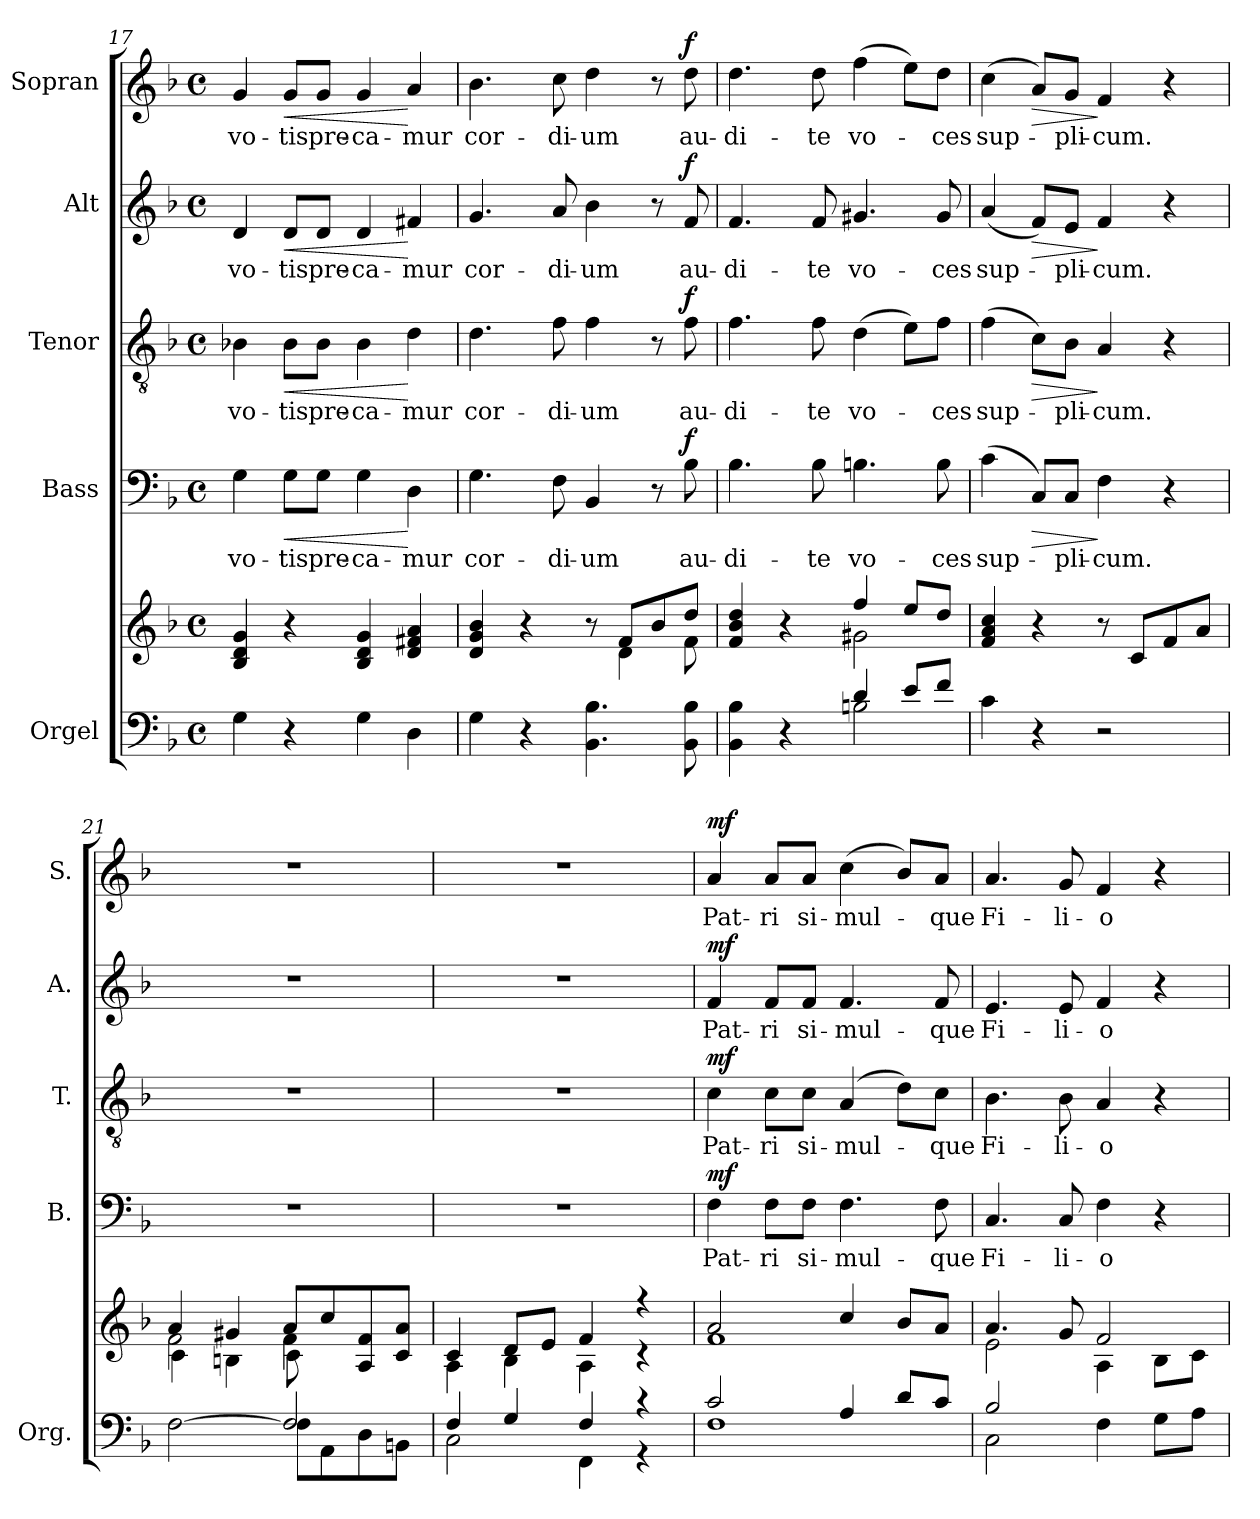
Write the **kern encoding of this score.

**kern	**kern	**kern	**text	**dynam	**kern	**text	**dynam	**kern	**text	**dynam	**kern	**text	**dynam
*part5	*part5	*part4	*part4	*part4	*part3	*part3	*part3	*part2	*part2	*part2	*part1	*part1	*part1
*staff6	*staff5	*staff4	*staff4	*staff4	*staff3	*staff3	*staff3	*staff2	*staff2	*staff2	*staff1	*staff1	*staff1
*I"Orgel	*	*I"Bass	*	*	*I"Tenor	*	*	*I"Alt	*	*	*I"Sopran	*	*
*I'Org.	*	*I'B.	*	*	*I'T.	*	*	*I'A.	*	*	*I'S.	*	*
!!LO:PB:g=z
*clefF4	*clefG2	*clefF4	*	*	*clefGv2	*	*	*clefG2	*	*	*clefG2	*	*
*k[b-]	*k[b-]	*k[b-]	*	*	*k[b-]	*	*	*k[b-]	*	*	*k[b-]	*	*
*F:	*F:	*F:	*	*	*F:	*	*	*F:	*	*	*F:	*	*
*M4/4	*M4/4	*M4/4	*	*	*M4/4	*	*	*M4/4	*	*	*M4/4	*	*
*met(c)	*met(c)	*met(c)	*	*	*met(c)	*	*	*met(c)	*	*	*met(c)	*	*
=17	=17	=17	=17	=17	=17	=17	=17	=17	=17	=17	=17	=17	=17
!	!	!	!LO:LY:b	!	!	!LO:LY:b	!	!	!LO:LY:b	!	!	!LO:LY:b	!
4G\	4B-/ 4d/ 4g/	4G\	vo-	.	4B-X\	vo-	.	4d/	vo-	.	4g/	vo-	.
!	!	!	!LO:LY:b	!LO:HP:b	!	!LO:LY:b	!LO:HP:b	!	!LO:LY:b	!LO:HP:b	!	!LO:LY:b	!LO:HP:b
4r	4r	8G\L	-tis	<	8B-\L	-tis	<	8d/L	-tis	<	8g/L	-tis	<
!	!	!	!LO:LY:b	!	!	!LO:LY:b	!	!	!LO:LY:b	!	!	!LO:LY:b	!
.	.	8G\J	pre-	.	8B-\J	pre-	.	8d/J	pre-	.	8g/J	pre-	.
!	!	!	!LO:LY:b	!	!	!LO:LY:b	!	!	!LO:LY:b	!	!	!LO:LY:b	!
4G\	4B-/ 4d/ 4g/	4G\	-ca-	.	4B-\	-ca-	.	4d/	-ca-	.	4g/	-ca-	.
!	!	!	!LO:LY:b	!	!	!LO:LY:b	!	!	!LO:LY:b	!	!	!LO:LY:b	!
4D\	4d/ 4f#X/ 4a/	4D\	-mur	[	4d\	-mur	[	4f#X/	-mur	[	4a/	-mur	[
=18	=18	=18	=18	=18	=18	=18	=18	=18	=18	=18	=18	=18	=18
*	*^	*	*	*	*	*	*	*	*	*	*	*	*
!	!	!	!	!LO:LY:b	!	!	!LO:LY:b	!	!	!LO:LY:b	!	!	!LO:LY:b	!
4G\	4d/ 4g/ 4b-/	2ryy	4.G\	cor-	.	4.d\	cor-	.	4.g/	cor-	.	4.b-\	cor-	.
4r	4r	.	.	.	.	.	.	.	.	.	.	.	.	.
!	!	!	!	!LO:LY:b	!	!	!LO:LY:b	!	!	!LO:LY:b	!	!	!LO:LY:b	!
.	.	.	8F\	-di-	.	8f\	-di-	.	8a/	-di-	.	8cc\	-di-	.
!	!	!	!	!LO:LY:b	!	!	!LO:LY:b	!	!	!LO:LY:b	!	!	!LO:LY:b	!
4.BB-\ 4.B-\	8r	8ryy	4BB-/	-um	.	4f\	-um	.	4b-\	-um	.	4dd\	-um	.
.	8f/L	4d\	.	.	.	.	.	.	.	.	.	.	.	.
.	8b-/	.	8r	.	.	8r	.	.	8r	.	.	8r	.	.
!	!	!	!	!LO:LY:b	!LO:DY:a	!	!LO:LY:b	!LO:DY:a	!	!LO:LY:b	!LO:DY:a	!	!LO:LY:b	!LO:DY:a
8BB-\ 8B-\	8dd/J	8f\	8B-\	au-	f	8f\	au-	f	8f/	au-	f	8dd\	au-	f
=19	=19	=19	=19	=19	=19	=19	=19	=19	=19	=19	=19	=19	=19	=19
*^	*	*	*	*	*	*	*	*	*	*	*	*	*	*
!	!	!	!	!	!LO:LY:b	!	!	!LO:LY:b	!	!	!LO:LY:b	!	!	!LO:LY:b	!
2ryy	4BB-\ 4B-\	4f/ 4b-/ 4dd/	2ryy	4.B-\	-di-	.	4.f\	-di-	.	4.f/	-di-	.	4.dd\	-di-	.
.	4r	4r	.	.	.	.	.	.	.	.	.	.	.	.	.
!	!	!	!	!	!LO:LY:b	!	!	!LO:LY:b	!	!	!LO:LY:b	!	!	!LO:LY:b	!
.	.	.	.	8B-\	-te	.	8f\	-te	.	8f/	-te	.	8dd\	-te	.
!	!	!	!	!	!LO:LY:b	!	!	!LO:LY:b	!	!	!LO:LY:b	!	!	!LO:LY:b	!
4d/	2Bn\	4ff/	2g#X\	4.Bn\	vo-	.	(>4d\	vo-	.	4.g#X/	vo-	.	(>4ff\	vo-	.
8e/L	.	8ee/L	.	.	.	.	8e\L)	.	.	.	.	.	8ee\L)	.	.
!	!	!	!	!	!LO:LY:b	!	!	!LO:LY:b	!	!	!LO:LY:b	!	!	!LO:LY:b	!
8f/J	.	8dd/J	.	8B\	-ces	.	8f\J	-ces	.	8g#/	-ces	.	8dd\J	-ces	.
*v	*v	*	*	*	*	*	*	*	*	*	*	*	*	*	*
*	*v	*v	*	*	*	*	*	*	*	*	*	*	*	*
=20	=20	=20	=20	=20	=20	=20	=20	=20	=20	=20	=20	=20	=20
!	!	!	!LO:LY:b	!	!	!LO:LY:b	!	!	!LO:LY:b	!	!	!LO:LY:b	!
4c\	4f/ 4a/ 4cc/	(>4c\	sup-	.	(>4f\	sup-	.	(<4a/	sup-	.	(>4cc\	sup-	.
!	!	!	!	!LO:HP:b	!	!	!LO:HP:b	!	!	!LO:HP:b	!	!	!LO:HP:b
4r	4r	8C/L)	.	>	8c\L)	.	>	8f/L)	.	>	8a/L)	.	>
!	!	!	!LO:LY:b	!	!	!LO:LY:b	!	!	!LO:LY:b	!	!	!LO:LY:b	!
.	.	8C/J	-pli-	.	8B-\J	-pli-	.	8e/J	-pli-	.	8g/J	-pli-	.
!	!	!	!LO:LY:b	!	!	!LO:LY:b	!	!	!LO:LY:b	!	!	!LO:LY:b	!
2r	8r	4F\	-cum.	]	4A/	-cum.	]	4f/	-cum.	]	4f/	-cum.	]
.	8c/L	.	.	.	.	.	.	.	.	.	.	.	.
.	8f/	4r	.	.	4r	.	.	4r	.	.	4r	.	.
.	8a/J	.	.	.	.	.	.	.	.	.	.	.	.
!!LO:LB:g=z
=21	=21	=21	=21	=21	=21	=21	=21	=21	=21	=21	=21	=21	=21
*^	*^	*	*	*	*	*	*	*	*	*	*	*	*
*	*	*	*^	*	*	*	*	*	*	*	*	*	*	*	*
[>2F\	2ryy	4a/	2f\	4c\	1r	.	.	1r	.	.	1r	.	.	1r	.	.
.	.	4g#X/	.	4Bn\	.	.	.	.	.	.	.	.	.	.	.	.
2F/]	8F\L	8a/L	4f\	8c\	.	.	.	.	.	.	.	.	.	.	.	.
.	8AA\	8cc/	.	8ryy	.	.	.	.	.	.	.	.	.	.	.	.
.	8D\	8A/ 8f/	4ryy	4ryy	.	.	.	.	.	.	.	.	.	.	.	.
.	8BBn\J	8c/ 8a/J	.	.	.	.	.	.	.	.	.	.	.	.	.	.
*	*	*	*v	*v	*	*	*	*	*	*	*	*	*	*	*	*
=22	=22	=22	=22	=22	=22	=22	=22	=22	=22	=22	=22	=22	=22	=22	=22
4F/	2C\	4c/	4A\	1r	.	.	1r	.	.	1r	.	.	1r	.	.
4G/	.	8d/L	4B-\	.	.	.	.	.	.	.	.	.	.	.	.
.	.	8e/J	.	.	.	.	.	.	.	.	.	.	.	.	.
4F/	4FF\	4f/	4A\	.	.	.	.	.	.	.	.	.	.	.	.
4r	4r	4r	4r	.	.	.	.	.	.	.	.	.	.	.	.
=23	=23	=23	=23	=23	=23	=23	=23	=23	=23	=23	=23	=23	=23	=23	=23
!	!	!	!	!	!LO:LY:b	!LO:DY:a	!	!LO:LY:b	!LO:DY:a	!	!LO:LY:b	!LO:DY:a	!	!LO:LY:b	!LO:DY:a
2c/	1F	2a/	1f	4F\	Pat-	mf	4c\	Pat-	mf	4f/	Pat-	mf	4a/	Pat-	mf
!	!	!	!	!	!LO:LY:b	!	!	!LO:LY:b	!	!	!LO:LY:b	!	!	!LO:LY:b	!
.	.	.	.	8F\L	-ri	.	8c\L	-ri	.	8f/L	-ri	.	8a/L	-ri	.
!	!	!	!	!	!LO:LY:b	!	!	!LO:LY:b	!	!	!LO:LY:b	!	!	!LO:LY:b	!
.	.	.	.	8F\J	si-	.	8c\J	si-	.	8f/J	si-	.	8a/J	si-	.
!	!	!	!	!	!LO:LY:b	!	!	!LO:LY:b	!	!	!LO:LY:b	!	!	!LO:LY:b	!
4A/	.	4cc/	.	4.F\	-mul-	.	(4A/	-mul-	.	4.f/	-mul-	.	(>4cc\	-mul-	.
8d/L	.	8b-/L	.	.	.	.	8d\L)	.	.	.	.	.	8b-/L)	.	.
!	!	!	!	!	!LO:LY:b	!	!	!LO:LY:b	!	!	!LO:LY:b	!	!	!LO:LY:b	!
8c/J	.	8a/J	.	8F\	-que	.	8c\J	-que	.	8f/	-que	.	8a/J	-que	.
=24	=24	=24	=24	=24	=24	=24	=24	=24	=24	=24	=24	=24	=24	=24	=24
!	!	!	!	!	!LO:LY:b	!	!	!LO:LY:b	!	!	!LO:LY:b	!	!	!LO:LY:b	!
2B-/	2C\	4.a/	2e\	4.C/	Fi-	.	4.B-\	Fi-	.	4.e/	Fi-	.	4.a/	Fi-	.
!	!	!	!	!	!LO:LY:b	!	!	!LO:LY:b	!	!	!LO:LY:b	!	!	!LO:LY:b	!
.	.	8g/	.	8C/	-li-	.	8B-\	-li-	.	8e/	-li-	.	8g/	-li-	.
!	!	!	!	!	!LO:LY:b	!	!	!LO:LY:b	!	!	!LO:LY:b	!	!	!LO:LY:b	!
2ryy	4F\	2f/	4A\	4F\	-o	.	4A/	-o	.	4f/	-o	.	4f/	-o	.
.	8G\L	.	8B-\L	4r	.	.	4r	.	.	4r	.	.	4r	.	.
.	8A\J	.	8c\J	.	.	.	.	.	.	.	.	.	.	.	.
*v	*v	*	*	*	*	*	*	*	*	*	*	*	*	*	*
*	*v	*v	*	*	*	*	*	*	*	*	*	*	*	*
=	=	=	=	=	=	=	=	=	=	=	=	=	=
*-	*-	*-	*-	*-	*-	*-	*-	*-	*-	*-	*-	*-	*-
